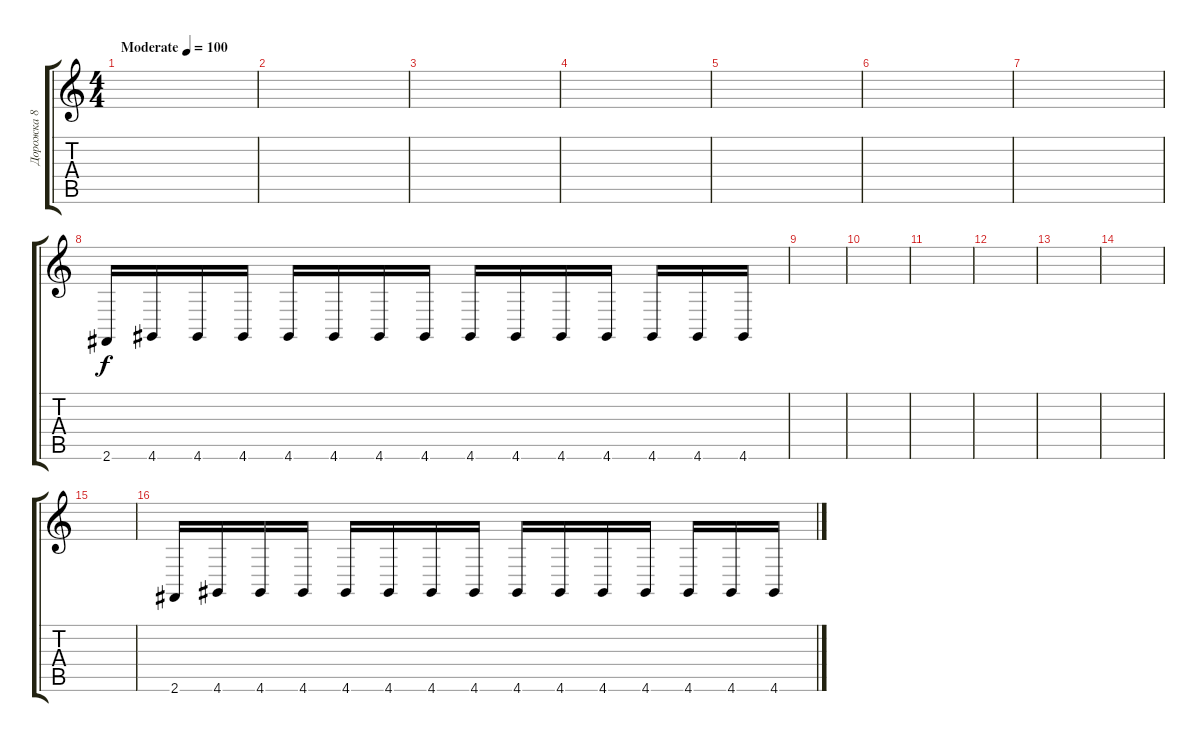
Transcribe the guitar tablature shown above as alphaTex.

\track ("Дорожка 8" "Дорожка 8") {instrument acousticgrandpiano}
\staff {score tabs}
\tuning (E4 B3 G3 D3 A2 E2) {hide}
\ts (4 4)
\tempo (100 "Moderate")
\clef g2
\ks c
|
|
|
|
|
|
|
2.6.16 4.6.16 4.6.16 4.6.16 4.6.16 4.6.16 4.6.16 4.6.16 4.6.16 4.6.16 4.6.16 4.6.16 4.6.16 4.6.16 4.6.16 |
|
|
|
|
|
|
|
2.6.16 4.6.16 4.6.16 4.6.16 4.6.16 4.6.16 4.6.16 4.6.16 4.6.16 4.6.16 4.6.16 4.6.16 4.6.16 4.6.16 4.6.16
